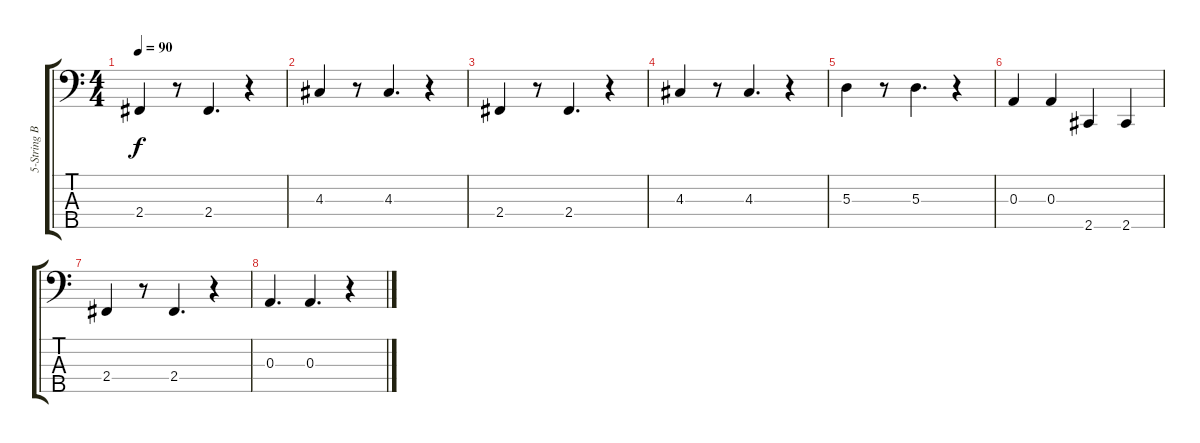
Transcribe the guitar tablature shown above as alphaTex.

\track ("5-String Bass" "5-String B") {instrument electricbassfinger}
\staff {score tabs}
\tuning (G2 D2 A1 E1 B0) {hide}
\ts (4 4)
\tempo 90
\clef f4
\ks c
2.4.4{dy f} r.8 2.4.4{d} r.4 |
4.3.4 r.8 4.3.4{d} r.4 |
2.4.4 r.8 2.4.4{d} r.4 |
4.3.4 r.8 4.3.4{d} r.4 |
5.3.4 r.8 5.3.4{d} r.4 |
0.3.4 0.3.4 2.5.4 2.5.4 |
2.4.4 r.8 2.4.4{d} r.4 |
0.3.4{d} 0.3.4{d} r.4
